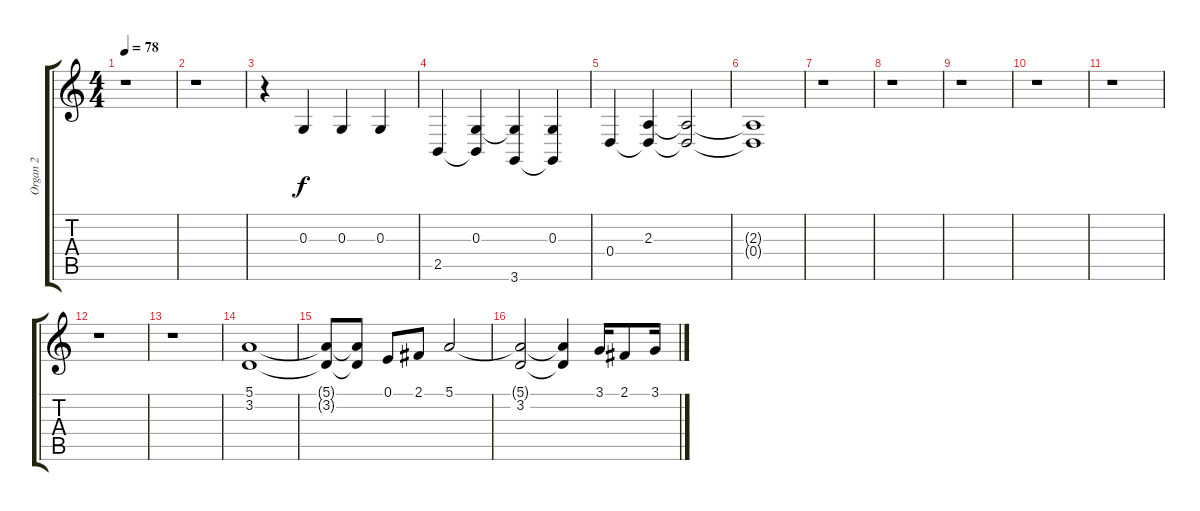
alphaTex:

\track ("Organ 2" "Organ 2") {instrument electricpiano1}
\staff {score tabs}
\tuning (E4 B3 G3 D3 A2 E2) {hide}
\ts (4 4)
\tempo 78
\clef g2
\ks c
r.1{dy f} |
r.1 |
r.4 0.3.4 0.3.4 0.3.4 |
2.5.4 (0.3 2.5{t}).4 (0.3{t} 3.6).4 (0.3 3.6{t}).4 |
0.4.4 (2.3 0.4{t}).4 (2.3{t} 0.4{t}).2 |
(2.3{t} 0.4{t}).1 |
r.1 |
r.1 |
r.1 |
r.1 |
r.1 |
r.1 |
r.1 |
(5.1 3.2).1 |
(5.1{t} 3.2{t}).8 (5.1{t} 3.2{t}).8 0.1.8 2.1.8 5.1.2 |
(5.1{t} 3.2).2 (5.1{t} 3.2{t}).4 3.1.16 2.1.8 3.1.16
